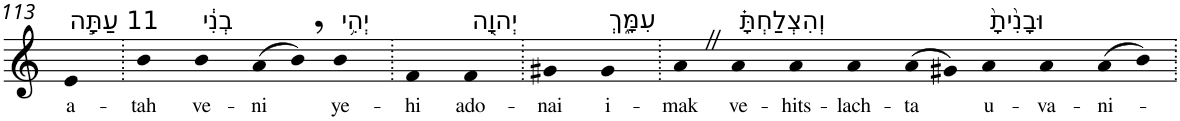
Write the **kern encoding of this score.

**kern	**text
*part1	*part1
*staff1	*staff1
*I"Piano	*
*I'Pno	*
!!LO:PB:g=z
*clefG2	*
*k[]	*
=113	=113
!LO:TX:a:t=11 עַתָּ֣ה	!
!	!LO:LY:b
4e	a-
=114.	=114.
!	!LO:LY:b
4b	-tah
!LO:TX:a:t=בְנִ֔י	!
!	!LO:LY:b
4b	ve-
!	!LO:LY:b
(>8a	-ni
8b,)	.
!LO:TX:a:t=יְהִ֥י	!
!	!LO:LY:b
4b	ye-
=115.	=115.
!	!LO:LY:b
4f	-hi
!LO:TX:a:t=יְהוָ֖ה	!
!	!LO:LY:b
4f	ado-
=116.	=116.
!	!LO:LY:b
4g#X	-nai
!LO:TX:a:t=עִמָּ֑ךְ	!
!	!LO:LY:b
4g#	i-
=117.	=117.
!	!LO:LY:b
4aZ	-mak
!LO:TX:a:t=וְהִצְלַחְתָּ֗	!
!	!LO:LY:b
4a	ve-
!	!LO:LY:b
4a	-hits-
!	!LO:LY:b
4a	-lach-
!	!LO:LY:b
(>8a	-ta
8g#X)	.
!LO:TX:a:t=וּבָנִ֙יתָ֙	!
!	!LO:LY:b
4a	u-
!	!LO:LY:b
4a	-va-
!	!LO:LY:b
(>8a	-ni-
8b)	.
=.	=.
*-	*-
